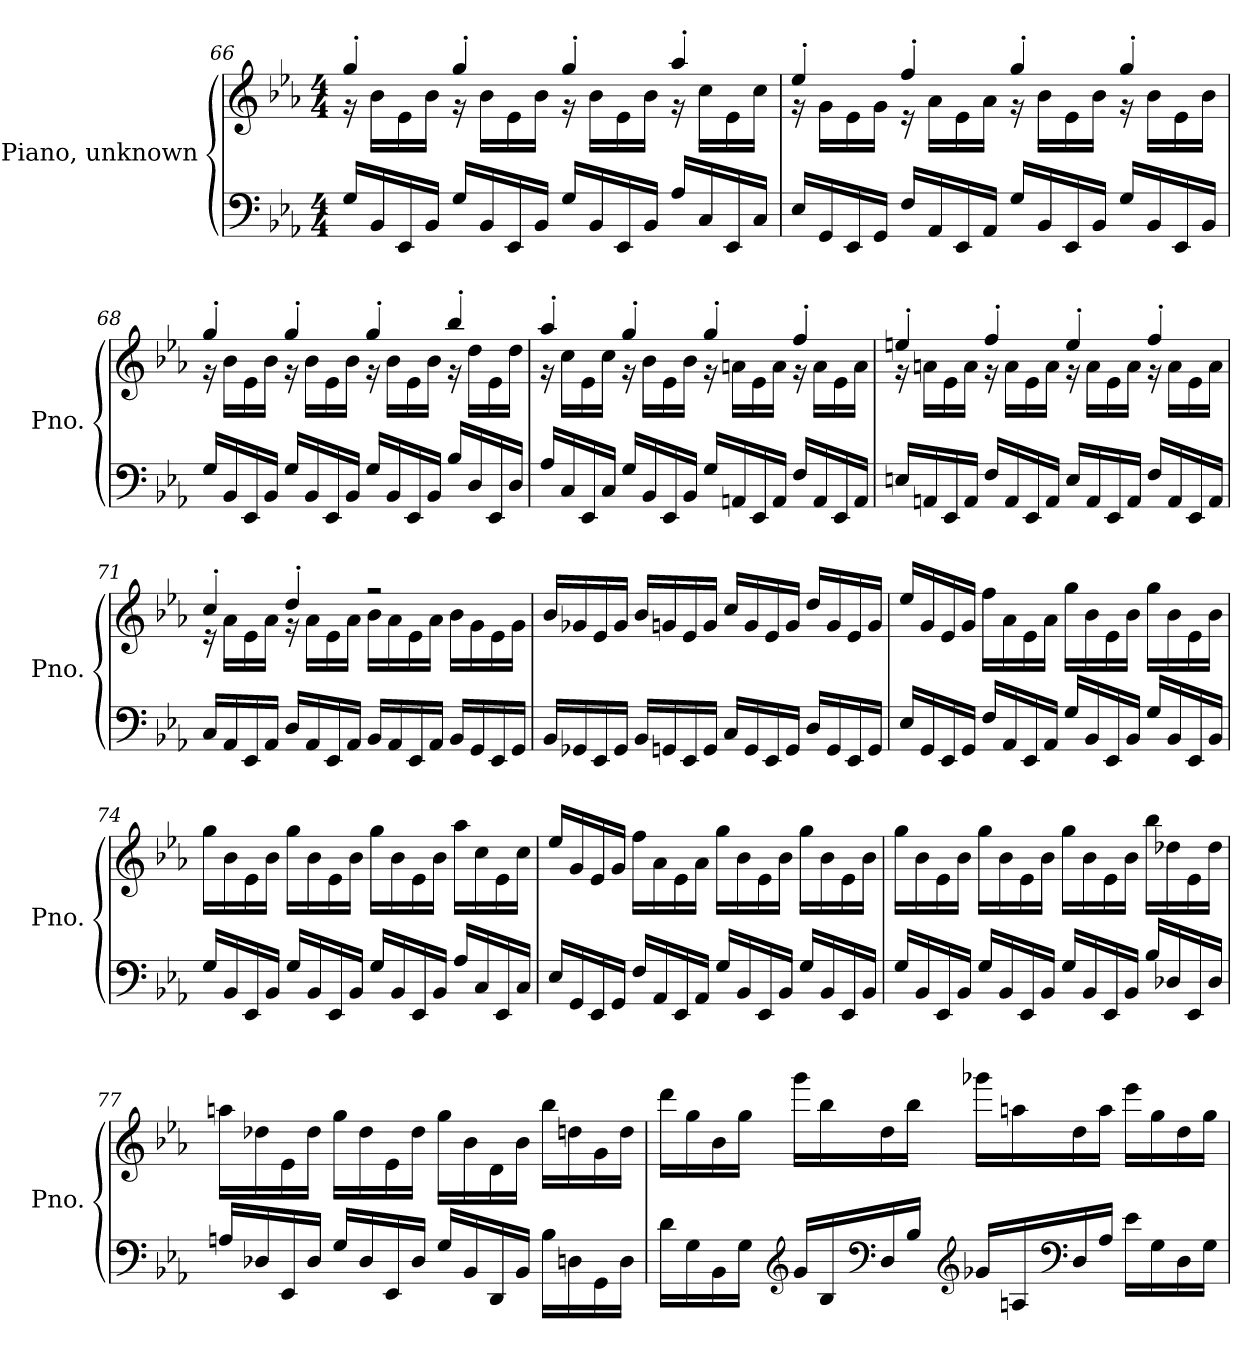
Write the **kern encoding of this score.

**kern	**kern
*part1	*part1
*staff2	*staff1
*I"Piano, unknown	*
*I'Pno.	*
!!LO:LB:g=z
*clefF4	*clefG2
*k[b-e-a-]	*k[b-e-a-]
*M4/4	*M4/4
=66	=66
*	*^
16G/LL	4gg'/	16r
16BB-/	.	16b-\LL
16EE-/	.	16e-\
16BB-/JJ	.	16b-\JJ
16G/LL	4gg'/	16r
16BB-/	.	16b-\LL
16EE-/	.	16e-\
16BB-/JJ	.	16b-\JJ
16G/LL	4gg'/	16r
16BB-/	.	16b-\LL
16EE-/	.	16e-\
16BB-/JJ	.	16b-\JJ
16A-/LL	4aa-'/	16r
16C/	.	16cc\LL
16EE-/	.	16e-\
16C/JJ	.	16cc\JJ
=67	=67	=67
16E-/LL	4ee-'/	16r
16GG/	.	16g\LL
16EE-/	.	16e-\
16GG/JJ	.	16g\JJ
16F/LL	4ff'/	16r
16AA-/	.	16a-\LL
16EE-/	.	16e-\
16AA-/JJ	.	16a-\JJ
16G/LL	4gg'/	16r
16BB-/	.	16b-\LL
16EE-/	.	16e-\
16BB-/JJ	.	16b-\JJ
16G/LL	4gg'/	16r
16BB-/	.	16b-\LL
16EE-/	.	16e-\
16BB-/JJ	.	16b-\JJ
!!LO:LB:g=z	!!
=68	=68	=68
16G/LL	4gg'/	16r
16BB-/	.	16b-\LL
16EE-/	.	16e-\
16BB-/JJ	.	16b-\JJ
16G/LL	4gg'/	16r
16BB-/	.	16b-\LL
16EE-/	.	16e-\
16BB-/JJ	.	16b-\JJ
16G/LL	4gg'/	16r
16BB-/	.	16b-\LL
16EE-/	.	16e-\
16BB-/JJ	.	16b-\JJ
16B-/LL	4bb-'/	16r
16D/	.	16dd\LL
16EE-/	.	16e-\
16D/JJ	.	16dd\JJ
=69	=69	=69
16A-/LL	4aa-'/	16r
16C/	.	16cc\LL
16EE-/	.	16e-\
16C/JJ	.	16cc\JJ
16G/LL	4gg'/	16r
16BB-/	.	16b-\LL
16EE-/	.	16e-\
16BB-/JJ	.	16b-\JJ
16G/LL	4gg'/	16r
16AAn/	.	16an\LL
16EE-/	.	16e-\
16AA/JJ	.	16a\JJ
16F/LL	4ff'/	16r
16AA/	.	16a\LL
16EE-/	.	16e-\
16AA/JJ	.	16a\JJ
!!LO:LB:g=z	!!
=70	=70	=70
16En/LL	4een'/	16r
16AAn/	.	16an\LL
16EE-/	.	16e-\
16AA/JJ	.	16a\JJ
16F/LL	4ff'/	16r
16AA/	.	16a\LL
16EE-/	.	16e-\
16AA/JJ	.	16a\JJ
16E/LL	4ee'/	16r
16AA/	.	16a\LL
16EE-/	.	16e-\
16AA/JJ	.	16a\JJ
16F/LL	4ff'/	16r
16AA/	.	16a\LL
16EE-/	.	16e-\
16AA/JJ	.	16a\JJ
=71	=71	=71
16C/LL	4cc'/	16r
16AA-/	.	16a-\LL
16EE-/	.	16e-\
16AA-/JJ	.	16a-\JJ
16D/LL	4dd'/	16r
16AA-/	.	16a-\LL
16EE-/	.	16e-\
16AA-/JJ	.	16a-\JJ
16BB-/LL	2r	16b-\LL
16AA-/	.	16a-\
16EE-/	.	16e-\
16AA-/JJ	.	16a-\JJ
16BB-/LL	.	16b-\LL
16GG/	.	16g\
16EE-/	.	16e-\
16GG/JJ	.	16g\JJ
*	*v	*v
!!LO:PB:g=z
=72	=72
16BB-/LL	16b-/LL
16GG-X/	16g-X/
16EE-/	16e-/
16GG-/JJ	16g-/JJ
16BB-/LL	16b-/LL
16GGn/	16gn/
16EE-/	16e-/
16GG/JJ	16g/JJ
16C/LL	16cc/LL
16GG/	16g/
16EE-/	16e-/
16GG/JJ	16g/JJ
16D/LL	16dd/LL
16GG/	16g/
16EE-/	16e-/
16GG/JJ	16g/JJ
=73	=73
16E-/LL	16ee-/LL
16GG/	16g/
16EE-/	16e-/
16GG/JJ	16g/JJ
16F/LL	16ff\LL
16AA-/	16a-\
16EE-/	16e-\
16AA-/JJ	16a-\JJ
16G/LL	16gg\LL
16BB-/	16b-\
16EE-/	16e-\
16BB-/JJ	16b-\JJ
16G/LL	16gg\LL
16BB-/	16b-\
16EE-/	16e-\
16BB-/JJ	16b-\JJ
!!LO:LB:g=z
=74	=74
16G/LL	16gg\LL
16BB-/	16b-\
16EE-/	16e-\
16BB-/JJ	16b-\JJ
16G/LL	16gg\LL
16BB-/	16b-\
16EE-/	16e-\
16BB-/JJ	16b-\JJ
16G/LL	16gg\LL
16BB-/	16b-\
16EE-/	16e-\
16BB-/JJ	16b-\JJ
16A-/LL	16aa-\LL
16C/	16cc\
16EE-/	16e-\
16C/JJ	16cc\JJ
=75	=75
16E-/LL	16ee-/LL
16GG/	16g/
16EE-/	16e-/
16GG/JJ	16g/JJ
16F/LL	16ff\LL
16AA-/	16a-\
16EE-/	16e-\
16AA-/JJ	16a-\JJ
16G/LL	16gg\LL
16BB-/	16b-\
16EE-/	16e-\
16BB-/JJ	16b-\JJ
16G/LL	16gg\LL
16BB-/	16b-\
16EE-/	16e-\
16BB-/JJ	16b-\JJ
!!LO:LB:g=z
=76	=76
16G/LL	16gg\LL
16BB-/	16b-\
16EE-/	16e-\
16BB-/JJ	16b-\JJ
16G/LL	16gg\LL
16BB-/	16b-\
16EE-/	16e-\
16BB-/JJ	16b-\JJ
16G/LL	16gg\LL
16BB-/	16b-\
16EE-/	16e-\
16BB-/JJ	16b-\JJ
16B-/LL	16bb-\LL
16D-X/	16dd-X\
16EE-/	16e-\
16D-/JJ	16dd-\JJ
=77	=77
16An/LL	16aan\LL
16D-X/	16dd-X\
16EE-/	16e-\
16D-/JJ	16dd-\JJ
16G/LL	16gg\LL
16D-/	16dd-\
16EE-/	16e-\
16D-/JJ	16dd-\JJ
16G/LL	16gg\LL
16BB-/	16b-\
16DD/	16d\
16BB-/JJ	16b-\JJ
16B-\LL	16bb-\LL
16Dn\	16ddn\
16GG\	16g\
16D\JJ	16dd\JJ
!!LO:LB:g=z
=78	=78
16d\LL	16ddd\LL
16G\	16gg\
16BB-\	16b-\
16G\JJ	16gg\JJ
*clefG2	*
16g/LL	16ggg\LL
16B-/	16bb-\
*clefF4	*
16D/	16dd\
16B-/JJ	16bb-\JJ
*clefG2	*
16g-X/LL	16ggg-X\LL
16An/	16aan\
*clefF4	*
16D/	16dd\
16A/JJ	16aa\JJ
16e-\LL	16eee-\LL
16G\	16gg\
16D\	16dd\
16G\JJ	16gg\JJ
=	=
*-	*-
